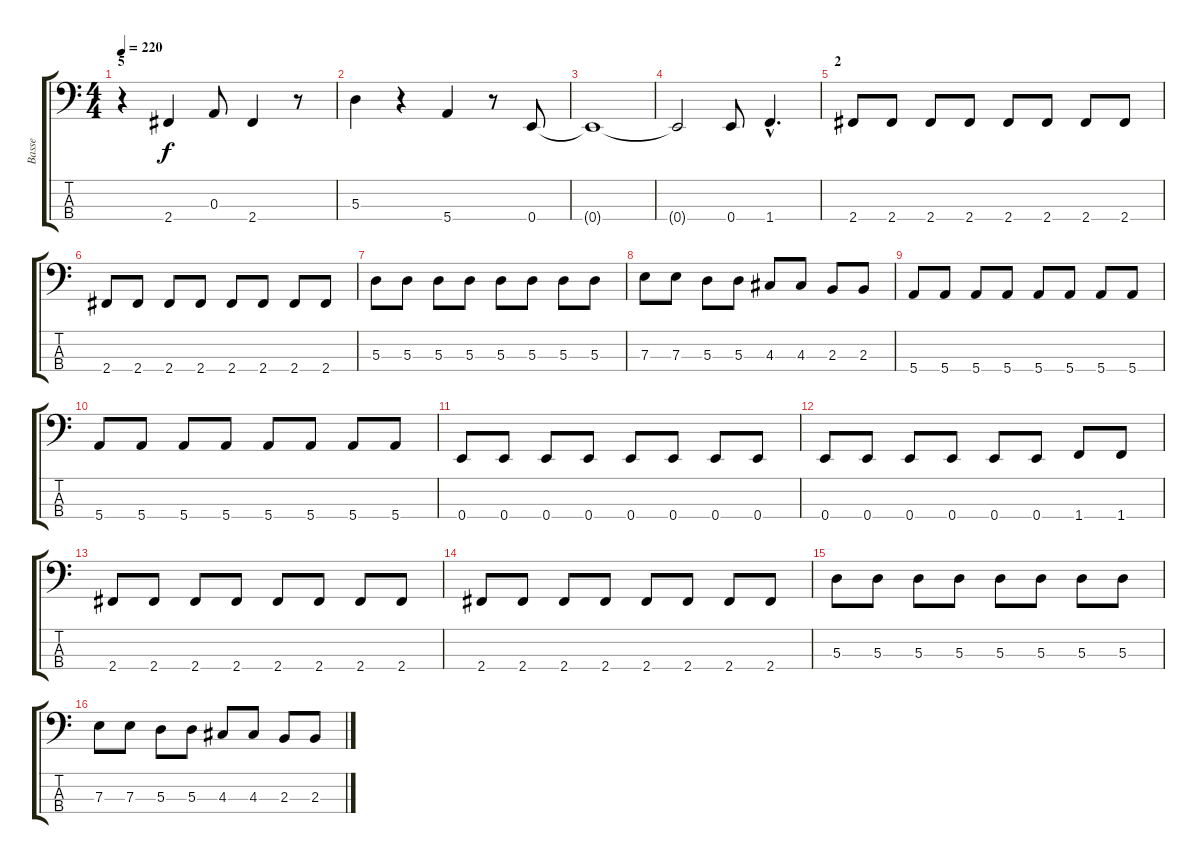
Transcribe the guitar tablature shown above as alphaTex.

\track ("Basse" "Basse") {instrument electricbassfinger}
\staff {score tabs}
\tuning (G2 D2 A1 E1) {hide}
\ts (4 4)
\section ("" "5")
\tempo 220
\clef f4
\ks c
r.4{dy f} 2.4.4 0.3.8 2.4.4 r.8 |
5.3.4 r.4 5.4.4 r.8 0.4.8 |
0.4{t}.1 |
0.4{t}.2 0.4.8 1.4{hac}.4{d} |
\section ("" "2")
2.4.8 2.4.8 2.4.8 2.4.8 2.4.8 2.4.8 2.4.8 2.4.8 |
2.4.8 2.4.8 2.4.8 2.4.8 2.4.8 2.4.8 2.4.8 2.4.8 |
5.3.8 5.3.8 5.3.8 5.3.8 5.3.8 5.3.8 5.3.8 5.3.8 |
7.3.8 7.3.8 5.3.8 5.3.8 4.3.8 4.3.8 2.3.8 2.3.8 |
5.4.8 5.4.8 5.4.8 5.4.8 5.4.8 5.4.8 5.4.8 5.4.8 |
5.4.8 5.4.8 5.4.8 5.4.8 5.4.8 5.4.8 5.4.8 5.4.8 |
0.4.8 0.4.8 0.4.8 0.4.8 0.4.8 0.4.8 0.4.8 0.4.8 |
0.4.8 0.4.8 0.4.8 0.4.8 0.4.8 0.4.8 1.4.8 1.4.8 |
2.4.8 2.4.8 2.4.8 2.4.8 2.4.8 2.4.8 2.4.8 2.4.8 |
2.4.8 2.4.8 2.4.8 2.4.8 2.4.8 2.4.8 2.4.8 2.4.8 |
5.3.8 5.3.8 5.3.8 5.3.8 5.3.8 5.3.8 5.3.8 5.3.8 |
7.3.8 7.3.8 5.3.8 5.3.8 4.3.8 4.3.8 2.3.8 2.3.8
